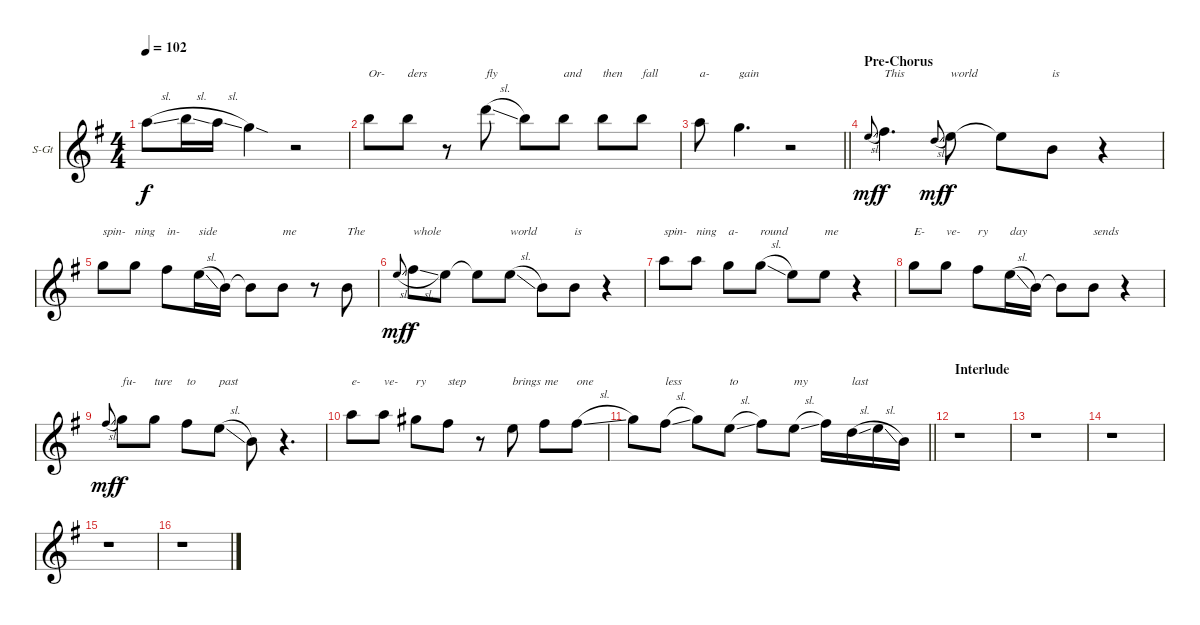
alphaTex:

\bracketExtendMode groupsimilarinstruments
\firstSystemTrackNameOrientation horizontal
\otherSystemsTrackNameOrientation horizontal
\track ("Vocal" "S-Gt") {instrument oboe}
\staff {score}
\tuning (E4 B3 G3 D3 A2 E2)
\displaytranspose 12
\ts (4 4)
\tempo 102
\clef g2
\ks g
5.1{sl}.8{dy f} 7.1{sl}.16 5.1{sl}.16 3.1{sod}.4 r.2 |
7.1.8{txt "Or-"} 7.1.8{txt "ders"} r.8 10.1{sl}.8{txt "fly"} 7.1.8 7.1.8{txt "and"} 7.1.8{txt "then"} 7.1.8{txt "fall"} |
\barLineRight lightlight
5.1.8{txt "a-"} 3.1.4{d txt "gain"} r.2 |
\section ("" "Pre-Chorus")
0.1{sl}.8{gr onbeat dy mf} 2.1.4{d txt "This" dy f} 3.2{sl}.8{gr onbeat dy mf} 5.2.8{txt "world" dy f} 5.2{t}.8 4.3.8{txt "is"} r.4 |
3.1.8{txt "spin-"} 3.1.8{txt "ning"} 2.1.8{txt "in-"} 5.2{sl}.16{txt "side"} 0.2.16 0.2{t}.8 4.3.8{txt "me"} r.8 4.3.8{txt "The"} |
0.1{sl}.8{gr onbeat dy mf} 2.1{sl}.8{txt "whole" dy f} 0.1.8 0.1{t}.8 5.2{sl}.8{txt "world"} 0.2.8 0.2.8{txt "is"} r.4 |
5.1.8{txt "spin-"} 5.1.8{txt "ning"} 3.1.8{txt "a-"} 3.1{sl}.8{txt "round"} 0.1.8 0.1.8{txt "me"} r.4 |
3.1.8{txt "E-"} 3.1.8{txt "ve-"} 2.1.8{txt "ry"} 5.2{sl}.16{txt "day"} 0.2.16 0.2{t}.8 0.2.8{txt "sends"} r.4 |
2.1{sl}.8{gr onbeat dy mf} 3.1.8{txt "fu-" dy f} 3.1.8{txt "ture"} 2.1.8{txt "to"} 5.2{sl}.8{txt "past"} 0.2.8 r.4{d} |
5.1.8{txt "e-"} 5.1.8{txt "ve-"} 4.1.8{txt "ry"} 2.1.8{txt "step"} r.8 0.1.8{txt "brings"} 2.1.8{txt "me"} 2.1{sl}.8{txt "one"} |
\barLineRight lightlight
3.1.8 2.1{sl}.8{txt "less"} 3.1.8 0.1{sl}.8{txt "to"} 2.1.8 0.1{sl}.8{txt "my"} 2.1.16 3.2{sl}.16{txt "last"} 5.2{sl}.16 0.2.16 |
\section ("" "Interlude")
r.1 |
r.1 |
r.1 |
r.1 |
r.1
